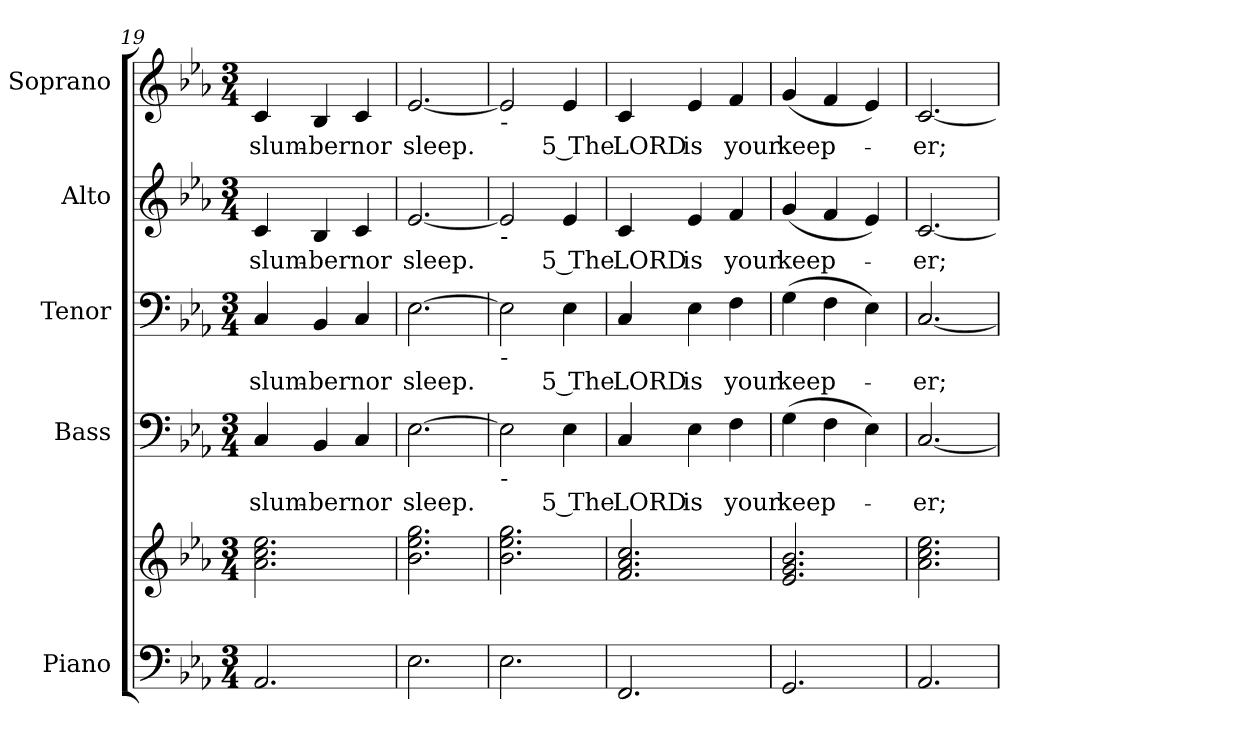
**kern	**kern	**kern	**text	**kern	**text	**kern	**text	**kern	**text
*part5	*part5	*part4	*part4	*part3	*part3	*part2	*part2	*part1	*part1
*staff6	*staff5	*staff4	*staff4	*staff3	*staff3	*staff2	*staff2	*staff1	*staff1
*I"Piano	*	*I"Bass	*	*I"Tenor	*	*I"Alto	*	*I"Soprano	*
*I'Pno.	*	*I'B.	*	*I'T.	*	*I'A.	*	*I'S.	*
*clefF4	*clefG2	*clefF4	*	*clefF4	*	*clefG2	*	*clefG2	*
*k[b-e-a-]	*k[b-e-a-]	*k[b-e-a-]	*	*k[b-e-a-]	*	*k[b-e-a-]	*	*k[b-e-a-]	*
*E-:	*E-:	*E-:	*	*E-:	*	*E-:	*	*E-:	*
*M3/4	*M3/4	*M3/4	*	*M3/4	*	*M3/4	*	*M3/4	*
=19	=19	=19	=19	=19	=19	=19	=19	=19	=19
!	!	!	!LO:LY:b:color=#000000	!	!	!	!	!	!
!	!	!	!	!	!LO:LY:b:color=#000000	!	!	!	!
!	!	!	!	!	!	!	!LO:LY:b:color=#000000	!	!
!	!	!	!	!	!	!	!	!	!LO:LY:b:color=#000000
2.AA-i/	2.a-i\ 2.cci 2.ee-i	4Ci/	slum-	4Ci/	slum-	4ci/	slum-	4ci/	slum-
!	!	!	!LO:LY:b:color=#000000	!	!	!	!	!	!
!	!	!	!	!	!LO:LY:b:color=#000000	!	!	!	!
!	!	!	!	!	!	!	!LO:LY:b:color=#000000	!	!
!	!	!	!	!	!	!	!	!	!LO:LY:b:color=#000000
.	.	4BB-i/	-ber	4BB-i/	-ber	4B-i/	-ber	4B-i/	-ber
!	!	!	!LO:LY:b:color=#000000	!	!	!	!	!	!
!	!	!	!	!	!LO:LY:b:color=#000000	!	!	!	!
!	!	!	!	!	!	!	!LO:LY:b:color=#000000	!	!
!	!	!	!	!	!	!	!	!	!LO:LY:b:color=#000000
.	.	4Ci/	nor	4Ci/	nor	4ci/	nor	4ci/	nor
!!LO:PB:g=z
=20	=20	=20	=20	=20	=20	=20	=20	=20	=20
!	!	!	!LO:LY:b:color=#000000	!	!	!	!	!	!
!	!	!	!	!	!LO:LY:b:color=#000000	!	!	!	!
!	!	!	!	!	!	!	!LO:LY:b:color=#000000	!	!
!	!	!	!	!	!	!	!	!	!LO:LY:b:color=#000000
2.E-i\	2.b-i\ 2.ee-i 2.ggi	[>2.E-i\	sleep.	[>2.E-i\	sleep.	[<2.e-i/	sleep.	[<2.e-i/	sleep.
=21	=21	=21	=21	=21	=21	=21	=21	=21	=21
!	!	!	!	!	!	!	!	!LO:TX:b:t=-	!
!	!	!	!	!	!	!LO:TX:b:t=-	!	!	!
!	!	!	!	!LO:TX:b:t=-	!	!	!	!	!
!	!	!LO:TX:b:t=-	!	!	!	!	!	!	!
2.E-i\	2.b-i\ 2.ee-i 2.ggi	2E-i\]	.	2E-i\]	.	2e-i/]	.	2e-i/]	.
!	!	!	!LO:LY:b:color=#000000	!	!	!	!	!	!
!	!	!	!	!	!LO:LY:b:color=#000000	!	!	!	!
!	!	!	!	!	!	!	!LO:LY:b:color=#000000	!	!
!	!	!	!	!	!	!	!	!	!LO:LY:b:color=#000000
.	.	4E-i\	5 The	4E-i\	5 The	4e-i/	5 The	4e-i/	5 The
=22	=22	=22	=22	=22	=22	=22	=22	=22	=22
!	!	!	!LO:LY:b:color=#000000	!	!	!	!	!	!
!	!	!	!	!	!LO:LY:b:color=#000000	!	!	!	!
!	!	!	!	!	!	!	!LO:LY:b:color=#000000	!	!
!	!	!	!	!	!	!	!	!	!LO:LY:b:color=#000000
2.FFi/	2.fi/ 2.a-i 2.cci	4Ci/	LORD	4Ci/	LORD	4ci/	LORD	4ci/	LORD
!	!	!	!LO:LY:b:color=#000000	!	!	!	!	!	!
!	!	!	!	!	!LO:LY:b:color=#000000	!	!	!	!
!	!	!	!	!	!	!	!LO:LY:b:color=#000000	!	!
!	!	!	!	!	!	!	!	!	!LO:LY:b:color=#000000
.	.	4E-i\	is	4E-i\	is	4e-i/	is	4e-i/	is
!	!	!	!LO:LY:b:color=#000000	!	!	!	!	!	!
!	!	!	!	!	!LO:LY:b:color=#000000	!	!	!	!
!	!	!	!	!	!	!	!LO:LY:b:color=#000000	!	!
!	!	!	!	!	!	!	!	!	!LO:LY:b:color=#000000
.	.	4Fi\	your	4Fi\	your	4fi/	your	4fi/	your
!!LO:PB:g=z
=23	=23	=23	=23	=23	=23	=23	=23	=23	=23
!	!	!	!LO:LY:b:color=#000000	!	!	!	!	!	!
!	!	!	!	!	!LO:LY:b:color=#000000	!	!	!	!
!	!	!	!	!	!	!	!LO:LY:b:color=#000000	!	!
!	!	!	!	!	!	!	!	!	!LO:LY:b:color=#000000
2.GGi/	2.e-i/ 2.gi 2.b-i	(4Gi\	keep-	(4Gi\	keep-	(4gi/	keep-	(4gi/	keep-
.	.	4Fi\	.	4Fi\	.	4fi/	.	4fi/	.
.	.	4E-i\)	.	4E-i\)	.	4e-i/)	.	4e-i/)	.
=24	=24	=24	=24	=24	=24	=24	=24	=24	=24
!	!	!	!LO:LY:b:color=#000000	!	!	!	!	!	!
!	!	!	!	!	!LO:LY:b:color=#000000	!	!	!	!
!	!	!	!	!	!	!	!LO:LY:b:color=#000000	!	!
!	!	!	!	!	!	!	!	!	!LO:LY:b:color=#000000
2.AA-i/	2.a-i\ 2.cci 2.ee-i	[<2.Ci/	-er;	[<2.Ci/	-er;	[<2.ci/	-er;	[<2.ci/	-er;
=	=	=	=	=	=	=	=	=	=
*-	*-	*-	*-	*-	*-	*-	*-	*-	*-
